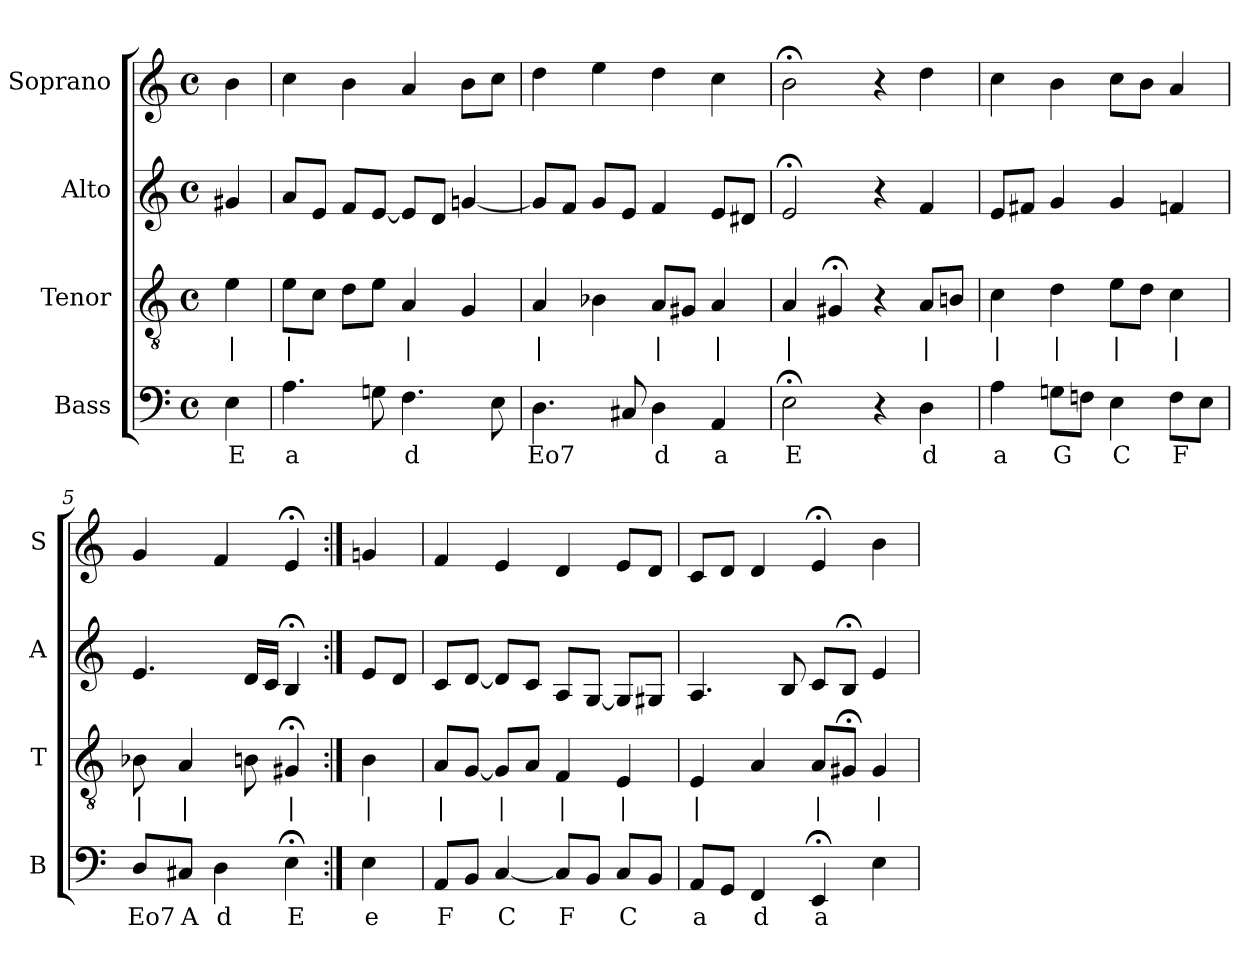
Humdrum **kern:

**kern	**text	**kern	**text	**kern	**kern
*part4	*part4	*part3	*part3	*part2	*part1
*staff4	*staff4	*staff3	*staff3	*staff2	*staff1
*I"Bass	*	*I"Tenor	*	*I"Alto	*I"Soprano
*I'B	*	*I'T	*	*I'A	*I'S
*clefF4	*	*clefGv2	*	*clefG2	*clefG2
*k[]	*	*k[]	*	*k[]	*k[]
*a:	*	*a:	*	*a:	*a:
*M4/4	*	*M4/4	*	*M4/4	*M4/4
*met(c)	*	*met(c)	*	*met(c)	*met(c)
*MM100	*	*MM100	*	*MM100	*MM100
=	=	=	=	=	=
4E	E	4e	|	4g#X	4b
=1	=1	=1	=1	=1	=1
4.A	a	8eL	|	8aL	4cc
.	.	8cJ	.	8eJ	.
.	.	8dL	.	8fL	4b
8Gn	.	8eJ	.	[8eJ	.
4.F	d	4A	|	8eL]	4a
.	.	.	.	8dJ	.
.	.	4G	.	[4gn	8bL
8E	.	.	.	.	8ccJ
=2	=2	=2	=2	=2	=2
4.D	Eo7	4A	|	8gL]	4dd
.	.	.	.	8fJ	.
.	.	4B-X	.	8gL	4ee
8C#X	.	.	.	8eJ	.
4D	d	8AL	|	4f	4dd
.	.	8G#XJ	.	.	.
4AA	a	4A	|	8eL	4cc
.	.	.	.	8d#XJ	.
=3	=3	=3	=3	=3	=3
2E;<	E	4A	|	2e;<	2b;<
.	.	4G#X;<	.	.	.
4r	.	4r	.	4r	4r
4D	d	8AL	|	4f	4dd
.	.	8BnJ	.	.	.
=4	=4	=4	=4	=4	=4
4A	a	4c	|	8eL	4cc
.	.	.	.	8f#XJ	.
8GnL	G	4d	|	4g	4b
8FnJ	.	.	.	.	.
4E	C	8eL	|	4g	8ccL
.	.	8dJ	.	.	8bJ
8FL	F	4c	|	4fn	4a
8EJ	.	.	.	.	.
=5	=5	=5	=5	=5	=5
8DL	Eo7	8B-X	|	4.e	4g
8C#XJ	A	4A	|	.	.
4D	d	.	.	.	4f
.	.	8Bn	.	16dLL	.
.	.	.	.	16cJJ	.
4E;<	E	4G#X;<	|	4B;<	4e;<
=:|!	=:|!	=:|!	=:|!	=:|!	=:|!
4E	e	4B	|	8eL	4gn
.	.	.	.	8dJ	.
=6	=6	=6	=6	=6	=6
8AAL	F	8AL	|	8cL	4f
8BBJ	.	[8GJ	.	[8dJ	.
[4C	C	8GL]	|	8dL]	4e
.	.	8AJ	.	8cJ	.
8CL]	F	4F	|	8AL	4d
8BBJ	.	.	.	[8GJ	.
8CL	C	4E	|	8GL]	8eL
8BBJ	.	.	.	8G#XJ	8dJ
=7	=7	=7	=7	=7	=7
8AAL	a	4E	|	4.A	8cL
8GGJ	.	.	.	.	8dJ
4FF	d	4A	.	.	4d
.	.	.	.	8B	.
4EE;<	a	8AL	|	8cL	4e;<
.	.	8G#X;<J	.	8B;<J	.
4E	.	4G#	|	4e	4b
=	=	=	=	=	=
*-	*-	*-	*-	*-	*-
